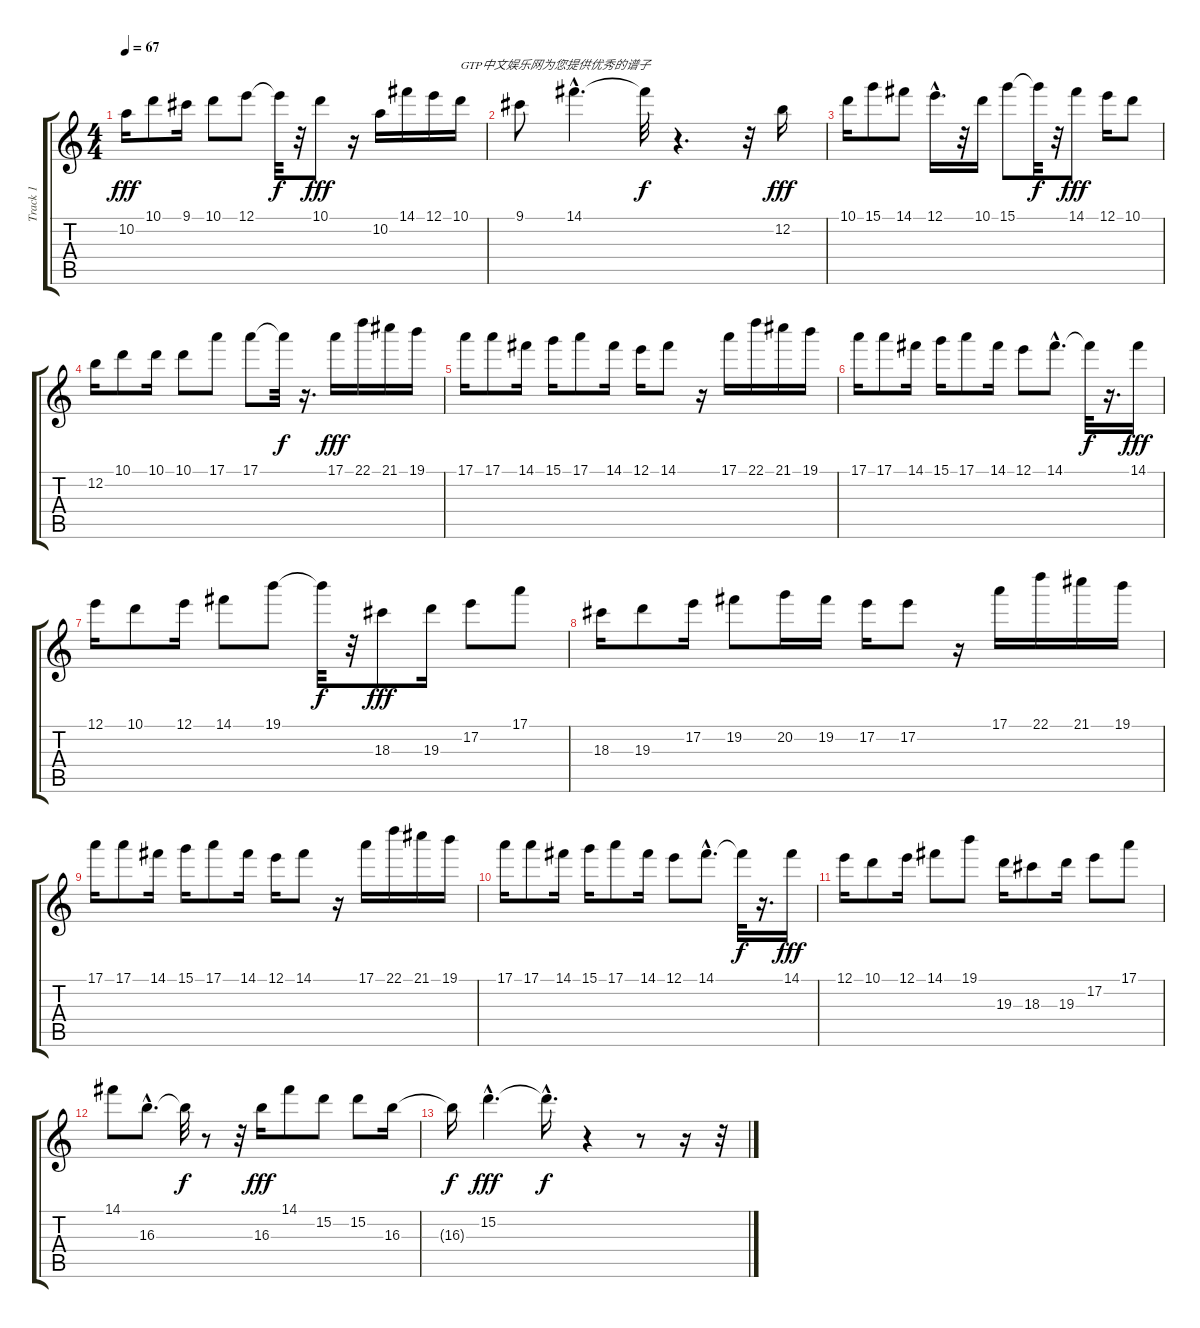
\track ("Track 1" "Track 1") {instrument overdrivenguitar}
\staff {score tabs}
\tuning (E4 B3 G3 D3 A2 E2) {hide}
\ts (4 4)
\tempo 67
\clef g2
\ks c
10.2.16{dy fff instrument overdrivenguitar} 10.1.8 9.1.16 10.1.8 12.1.8 12.1{t}.32{dy f} r.32 10.1.8{dy fff} r.16 10.2.16 14.1.16 12.1.16 10.1.16{txt "GTP中文娱乐网为您提供优秀的谱子"} |
9.1.8 14.1{hac}.4{d} 14.1{t}.32{dy f} r.4{d} r.32 12.2.16{dy fff} |
10.1.16 15.1.8 14.1.8 12.1{hac}.16{d} r.32 10.1.16 15.1.8 15.1{t}.32{dy f} r.32 14.1.8{dy fff} 12.1.16 10.1.8 |
12.2.16 10.1.8 10.1.16 10.1.8 17.1.8 17.1.8 17.1{t}.32{dy f} r.16{d} 17.1.16{dy fff} 22.1.16 21.1.16 19.1.16 |
17.1.16 17.1.8 14.1.16 15.1.16 17.1.8 14.1.16 12.1.16 14.1.8 r.16 17.1.16 22.1.16 21.1.16 19.1.16 |
17.1.16 17.1.8 14.1.16 15.1.16 17.1.8 14.1.16 12.1.8 14.1{hac}.8{d} 14.1{t}.32{dy f} r.16{d} 14.1.16{dy fff} |
12.1.16 10.1.8 12.1.16 14.1.8 19.1.8 19.1{t}.32{dy f} r.32 18.3.8{dy fff} 19.3.16 17.2.8 17.1.8 |
18.3.16 19.3.8 17.2.16 19.2.8 20.2.16 19.2.16 17.2.16 17.2.8 r.16 17.1.16 22.1.16 21.1.16 19.1.16 |
17.1.16 17.1.8 14.1.16 15.1.16 17.1.8 14.1.16 12.1.16 14.1.8 r.16 17.1.16 22.1.16 21.1.16 19.1.16 |
17.1.16 17.1.8 14.1.16 15.1.16 17.1.8 14.1.16 12.1.8 14.1{hac}.8{d} 14.1{t}.32{dy f} r.16{d} 14.1.16{dy fff} |
12.1.16 10.1.8 12.1.16 14.1.8 19.1.8 19.3.16 18.3.8 19.3.16 17.2.8 17.1.8 |
14.1.8 16.3{hac}.8{d} 16.3{t}.32{dy f} r.8 r.32 16.3.16{dy fff} 14.1.8 15.2.8 15.2.8 16.3.16 |
16.3{t}.16{dy f} 15.2{hac}.4{d dy fff} 15.2{hac t}.16{d dy f} r.4 r.8 r.16 r.32
